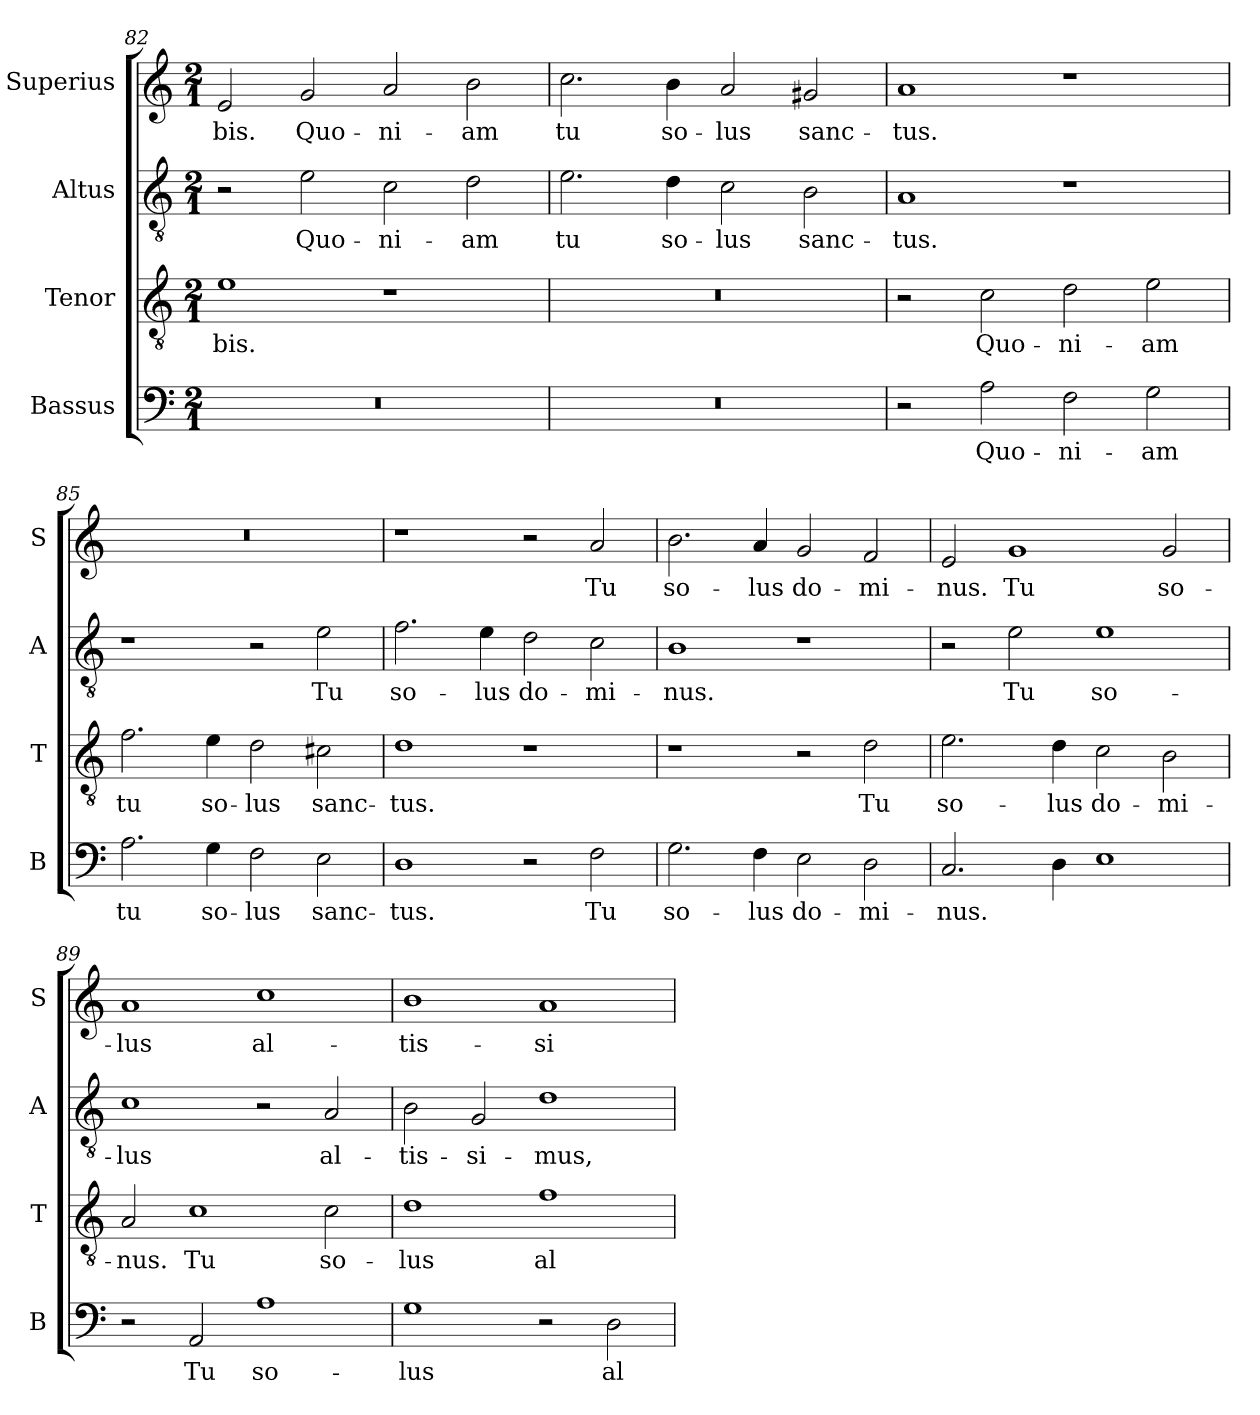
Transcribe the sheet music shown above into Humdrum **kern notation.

**kern	**text	**kern	**text	**kern	**text	**kern	**text
*part4	*part4	*part3	*part3	*part2	*part2	*part1	*part1
*staff4	*staff4	*staff3	*staff3	*staff2	*staff2	*staff1	*staff1
*I"Bassus	*	*I"Tenor	*	*I"Altus	*	*I"Superius	*
*I'B	*	*I'T	*	*I'A	*	*I'S	*
*clefF4	*	*clefGv2	*	*clefGv2	*	*clefG2	*
*k[]	*	*k[]	*	*k[]	*	*k[]	*
*M2/1	*	*M2/1	*	*M2/1	*	*M2/1	*
=82	=82	=82	=82	=82	=82	=82	=82
0r	.	1e	-bis.	2r	.	2e/	-bis.
.	.	.	.	2e\	Quo-	2g/	Quo-
.	.	1r	.	2c\	-ni-	2a/	-ni-
.	.	.	.	2d\	-am	2b\	-am
=83	=83	=83	=83	=83	=83	=83	=83
0r	.	0r	.	2.e\	tu	2.cc\	tu
.	.	.	.	4d\	so-	4b\	so-
.	.	.	.	2c\	-lus	2a/	-lus
.	.	.	.	2B\	sanc-	2g#X/	sanc-
=84	=84	=84	=84	=84	=84	=84	=84
2r	.	2r	.	1A	-tus.	1a	-tus.
2A\	Quo-	2c\	Quo-	.	.	.	.
2F\	-ni-	2d\	-ni-	1r	.	1r	.
2G\	-am	2e\	-am	.	.	.	.
=85	=85	=85	=85	=85	=85	=85	=85
2.A\	tu	2.f\	tu	1r	.	0r	.
4G\	so-	4e\	so-	.	.	.	.
2F\	-lus	2d\	-lus	2r	.	.	.
2E\	sanc-	2c#X\	sanc-	2e\	Tu	.	.
=86	=86	=86	=86	=86	=86	=86	=86
1D	-tus.	1d	-tus.	2.f\	so-	1r	.
.	.	.	.	4e\	-lus	.	.
2r	.	1r	.	2d\	do-	2r	.
2F\	Tu	.	.	2c\	-mi-	2a/	Tu
=87	=87	=87	=87	=87	=87	=87	=87
2.G\	so-	1r	.	1B	-nus.	2.b\	so-
4F\	-lus	.	.	.	.	4a/	-lus
2E\	do-	2r	.	1r	.	2g/	do-
2D\	-mi-	2d\	Tu	.	.	2f/	-mi-
=88	=88	=88	=88	=88	=88	=88	=88
2.C/	-nus.	2.e\	so-	2r	.	2e/	-nus.
.	.	.	.	2e\	Tu	1g	Tu
4D\	.	4d\	-lus	.	.	.	.
1E	.	2c\	do-	1e	so-	.	.
.	.	2B\	-mi-	.	.	2g/	so-
=89	=89	=89	=89	=89	=89	=89	=89
2r	.	2A/	-nus.	1c	-lus	1a	-lus
2AA/	Tu	1c	Tu	.	.	.	.
1A	so-	.	.	2r	.	1cc	al-
.	.	2c\	so-	2A/	al-	.	.
=90	=90	=90	=90	=90	=90	=90	=90
1G	-lus	1d	-lus	2B\	-tis-	1b	-tis-
.	.	.	.	2G/	-si-	.	.
2r	.	1f	al-	1d	-mus,	1a	-si-
2D\	al-	.	.	.	.	.	.
=	=	=	=	=	=	=	=
*-	*-	*-	*-	*-	*-	*-	*-
